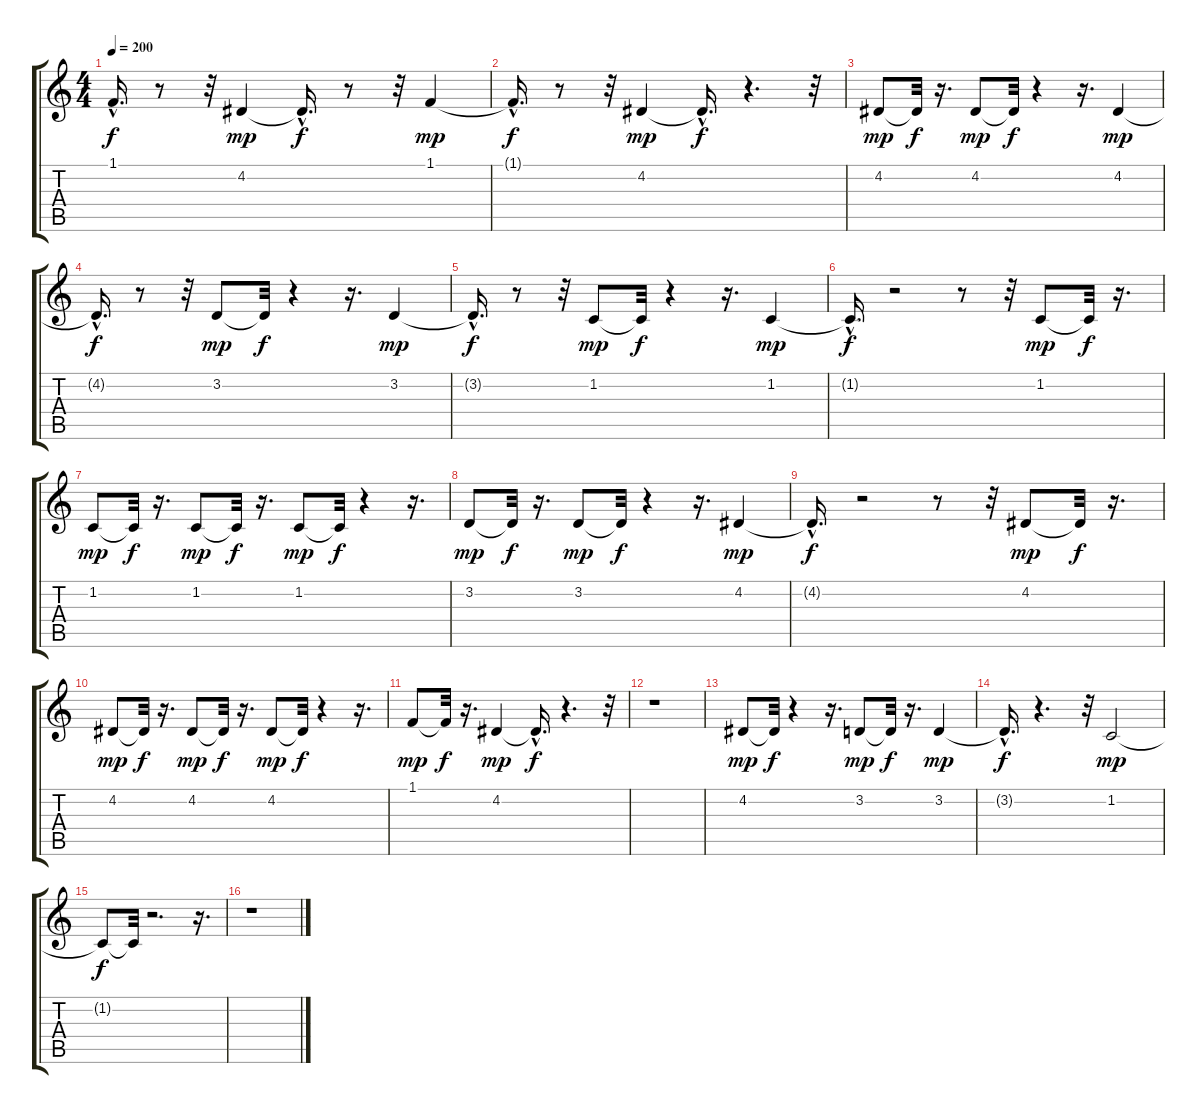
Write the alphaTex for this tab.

\track "" {instrument clarinet}
\staff {score tabs}
\tuning (E4 B3 G3 D3 A2 E2) {hide}
\ts (4 4)
\tempo 200
\clef g2
\ks c
1.1{hac t}.16{d dy f} r.8 r.32 4.2.4{dy mp} 4.2{hac t}.16{d dy f} r.8 r.32 1.1.4{dy mp} |
1.1{hac t}.16{d dy f} r.8 r.32 4.2.4{dy mp} 4.2{hac t}.16{d dy f} r.4{d} r.32 |
4.2.8{dy mp} 4.2{t}.32{dy f} r.16{d} 4.2.8{dy mp} 4.2{t}.32{dy f} r.4 r.16{d} 4.2.4{dy mp} |
4.2{hac t}.16{d dy f} r.8 r.32 3.2.8{dy mp} 3.2{t}.32{dy f} r.4 r.16{d} 3.2.4{dy mp} |
3.2{hac t}.16{d dy f} r.8 r.32 1.2.8{dy mp} 1.2{t}.32{dy f} r.4 r.16{d} 1.2.4{dy mp} |
1.2{hac t}.16{d dy f} r.2 r.8 r.32 1.2.8{dy mp} 1.2{t}.32{dy f} r.16{d} |
1.2.8{dy mp} 1.2{t}.32{dy f} r.16{d} 1.2.8{dy mp} 1.2{t}.32{dy f} r.16{d} 1.2.8{dy mp} 1.2{t}.32{dy f} r.4 r.16{d} |
3.2.8{dy mp} 3.2{t}.32{dy f} r.16{d} 3.2.8{dy mp} 3.2{t}.32{dy f} r.4 r.16{d} 4.2.4{dy mp} |
4.2{hac t}.16{d dy f} r.2 r.8 r.32 4.2.8{dy mp} 4.2{t}.32{dy f} r.16{d} |
4.2.8{dy mp} 4.2{t}.32{dy f} r.16{d} 4.2.8{dy mp} 4.2{t}.32{dy f} r.16{d} 4.2.8{dy mp} 4.2{t}.32{dy f} r.4 r.16{d} |
1.1.8{dy mp} 1.1{t}.32{dy f} r.16{d} 4.2.4{dy mp} 4.2{hac t}.16{d dy f} r.4{d} r.32 |
r.1 |
4.2.8{dy mp} 4.2{t}.32{dy f} r.4 r.16{d} 3.2.8{dy mp} 3.2{t}.32{dy f} r.16{d} 3.2.4{dy mp} |
3.2{hac t}.16{d dy f} r.4{d} r.32 1.2.2{dy mp} |
1.2{t}.8{dy f} 1.2{t}.32 r.2{d} r.16{d} |
r.1
